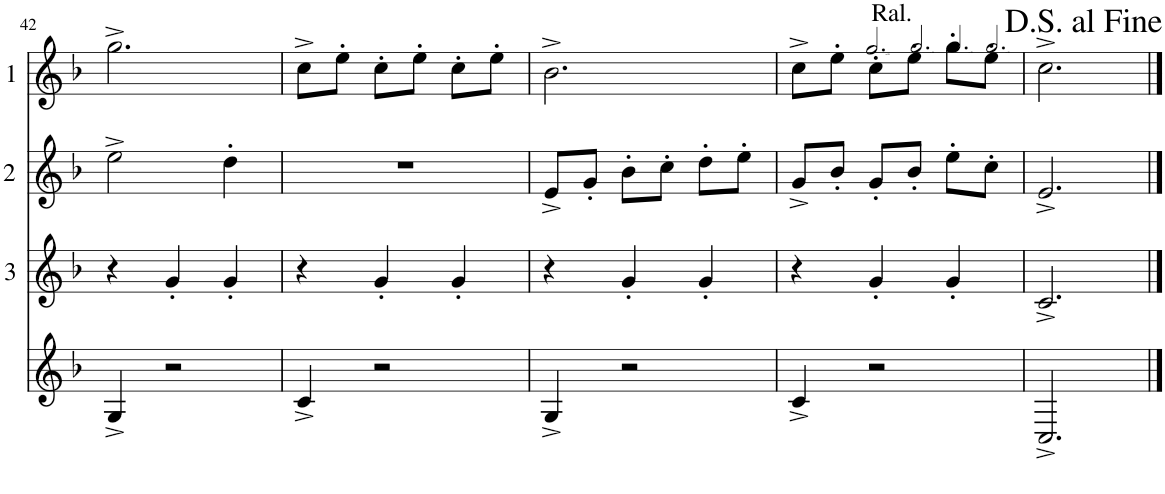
**kern	**kern	**kern	**kern
*part4	*part3	*part2	*part1
*staff4	*staff3	*staff2	*staff1
*I"Cor 4	*I"Cor 3	*I"Cor 2	*I"Cor 1
!!LO:PB:g=z
*clefG2	*clefG2	*clefG2	*clefG2
*Trd4c7	*Trd4c7	*Trd4c7	*Trd4c7
*k[b-]	*k[b-]	*k[b-]	*k[b-]
*M3/4	*M3/4	*M3/4	*M3/4
=42	=42	=42	=42
4G^/	4r	2ee^\	2.gg^\
2r	4g'/	.	.
.	4g'/	4dd'\	.
=43	=43	=43	=43
4c^/	4r	2.r	8cc^\L
.	.	.	8ee'\J
2r	4g'/	.	8cc'\L
.	.	.	8ee'\J
.	4g'/	.	8cc'\L
.	.	.	8ee'\J
=44	=44	=44	=44
4G^/	4r	8e^/L	2.b-^\
.	.	8g'/J	.
2r	4g'/	8b-'\L	.
.	.	8cc'\J	.
.	4g'/	8dd'\L	.
.	.	8ee'\J	.
=45	=45	=45	=45
4c^/	4r	8g^/L	8cc^\L
.	.	8b-'/J	8ee'\J
*	*	*	*MM153
!	!	!	!LO:TX:a:t=Ral.
2r	4g'/	8g'/L	8cc'\L
*	*	*	*MM138
.	.	8b-'/J	8ee'\J
*	*	*	*MM114
.	4g'/	8ee'\L	8gg'\L
*	*	*	*MM90
.	.	8cc'\J	8ee'\J
=46	=46	=46	=46
2.C^/	2.c^/	2.e^/	2.cc^\
==	==	==	==
*-	*-	*-	*-
